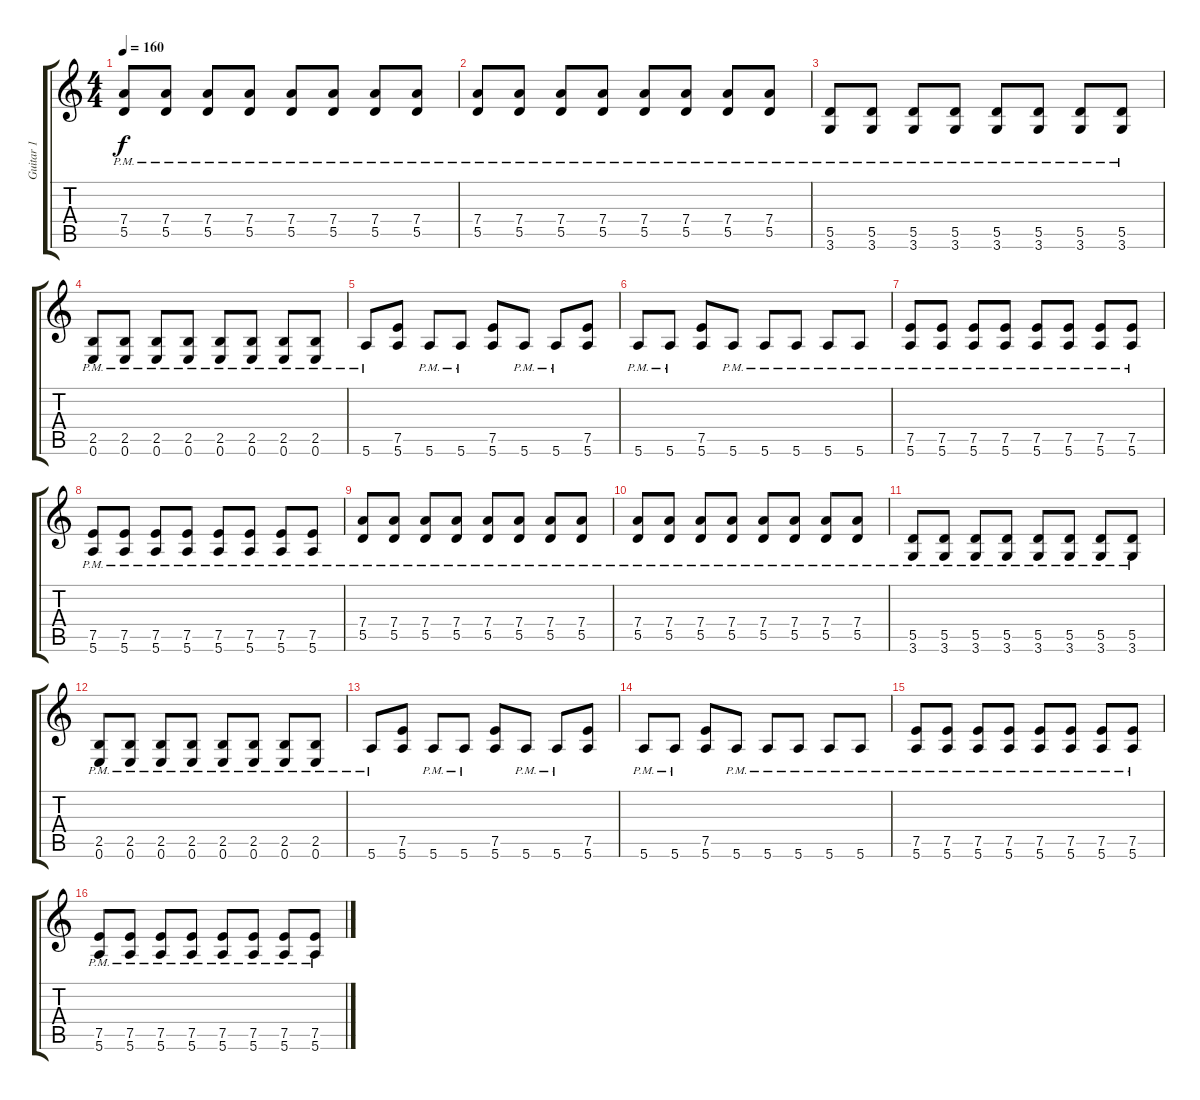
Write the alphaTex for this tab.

\track ("Guitar 1" "Guitar 1") {instrument distortionguitar}
\staff {score tabs}
\tuning (E4 B3 G3 D3 A2 E2) {hide}
\ts (4 4)
\tempo 160
\clef g2
\ks c
(7.4{pm} 5.5{pm}).8{dy f} (7.4{pm} 5.5{pm}).8 (7.4{pm} 5.5{pm}).8 (7.4{pm} 5.5{pm}).8 (7.4{pm} 5.5{pm}).8 (7.4{pm} 5.5{pm}).8 (7.4{pm} 5.5{pm}).8 (7.4{pm} 5.5{pm}).8 |
(7.4{pm} 5.5{pm}).8 (7.4{pm} 5.5{pm}).8 (7.4{pm} 5.5{pm}).8 (7.4{pm} 5.5{pm}).8 (7.4{pm} 5.5{pm}).8 (7.4{pm} 5.5{pm}).8 (7.4{pm} 5.5{pm}).8 (7.4{pm} 5.5{pm}).8 |
(5.5{pm} 3.6{pm}).8 (5.5{pm} 3.6{pm}).8 (5.5{pm} 3.6{pm}).8 (5.5{pm} 3.6{pm}).8 (5.5{pm} 3.6{pm}).8 (5.5{pm} 3.6{pm}).8 (5.5{pm} 3.6{pm}).8 (5.5{pm} 3.6{pm}).8 |
(2.5{pm} 0.6{pm}).8 (2.5{pm} 0.6{pm}).8 (2.5{pm} 0.6{pm}).8 (2.5{pm} 0.6{pm}).8 (2.5{pm} 0.6{pm}).8 (2.5{pm} 0.6{pm}).8 (2.5{pm} 0.6{pm}).8 (2.5{pm} 0.6{pm}).8 |
5.6{pm}.8 (7.5 5.6).8 5.6{pm}.8 5.6{pm}.8 (7.5 5.6).8 5.6{pm}.8 5.6{pm}.8 (7.5 5.6).8 |
5.6{pm}.8 5.6{pm}.8 (7.5 5.6).8 5.6{pm}.8 5.6{pm}.8 5.6{pm}.8 5.6{pm}.8 5.6{pm}.8 |
(7.5{pm} 5.6{pm}).8 (7.5{pm} 5.6{pm}).8 (7.5{pm} 5.6{pm}).8 (7.5{pm} 5.6{pm}).8 (7.5{pm} 5.6{pm}).8 (7.5{pm} 5.6{pm}).8 (7.5{pm} 5.6{pm}).8 (7.5{pm} 5.6{pm}).8 |
(7.5{pm} 5.6{pm}).8 (7.5{pm} 5.6{pm}).8 (7.5{pm} 5.6{pm}).8 (7.5{pm} 5.6{pm}).8 (7.5{pm} 5.6{pm}).8 (7.5{pm} 5.6{pm}).8 (7.5{pm} 5.6{pm}).8 (7.5{pm} 5.6{pm}).8 |
(7.4{pm} 5.5{pm}).8 (7.4{pm} 5.5{pm}).8 (7.4{pm} 5.5{pm}).8 (7.4{pm} 5.5{pm}).8 (7.4{pm} 5.5{pm}).8 (7.4{pm} 5.5{pm}).8 (7.4{pm} 5.5{pm}).8 (7.4{pm} 5.5{pm}).8 |
(7.4{pm} 5.5{pm}).8 (7.4{pm} 5.5{pm}).8 (7.4{pm} 5.5{pm}).8 (7.4{pm} 5.5{pm}).8 (7.4{pm} 5.5{pm}).8 (7.4{pm} 5.5{pm}).8 (7.4{pm} 5.5{pm}).8 (7.4{pm} 5.5{pm}).8 |
(5.5{pm} 3.6{pm}).8 (5.5{pm} 3.6{pm}).8 (5.5{pm} 3.6{pm}).8 (5.5{pm} 3.6{pm}).8 (5.5{pm} 3.6{pm}).8 (5.5{pm} 3.6{pm}).8 (5.5{pm} 3.6{pm}).8 (5.5{pm} 3.6{pm}).8 |
(2.5{pm} 0.6{pm}).8 (2.5{pm} 0.6{pm}).8 (2.5{pm} 0.6{pm}).8 (2.5{pm} 0.6{pm}).8 (2.5{pm} 0.6{pm}).8 (2.5{pm} 0.6{pm}).8 (2.5{pm} 0.6{pm}).8 (2.5{pm} 0.6{pm}).8 |
5.6{pm}.8 (7.5 5.6).8 5.6{pm}.8 5.6{pm}.8 (7.5 5.6).8 5.6{pm}.8 5.6{pm}.8 (7.5 5.6).8 |
5.6{pm}.8 5.6{pm}.8 (7.5 5.6).8 5.6{pm}.8 5.6{pm}.8 5.6{pm}.8 5.6{pm}.8 5.6{pm}.8 |
(7.5{pm} 5.6{pm}).8 (7.5{pm} 5.6{pm}).8 (7.5{pm} 5.6{pm}).8 (7.5{pm} 5.6{pm}).8 (7.5{pm} 5.6{pm}).8 (7.5{pm} 5.6{pm}).8 (7.5{pm} 5.6{pm}).8 (7.5{pm} 5.6{pm}).8 |
(7.5{pm} 5.6{pm}).8 (7.5{pm} 5.6{pm}).8 (7.5{pm} 5.6{pm}).8 (7.5{pm} 5.6{pm}).8 (7.5{pm} 5.6{pm}).8 (7.5{pm} 5.6{pm}).8 (7.5{pm} 5.6{pm}).8 (7.5{pm} 5.6{pm}).8
